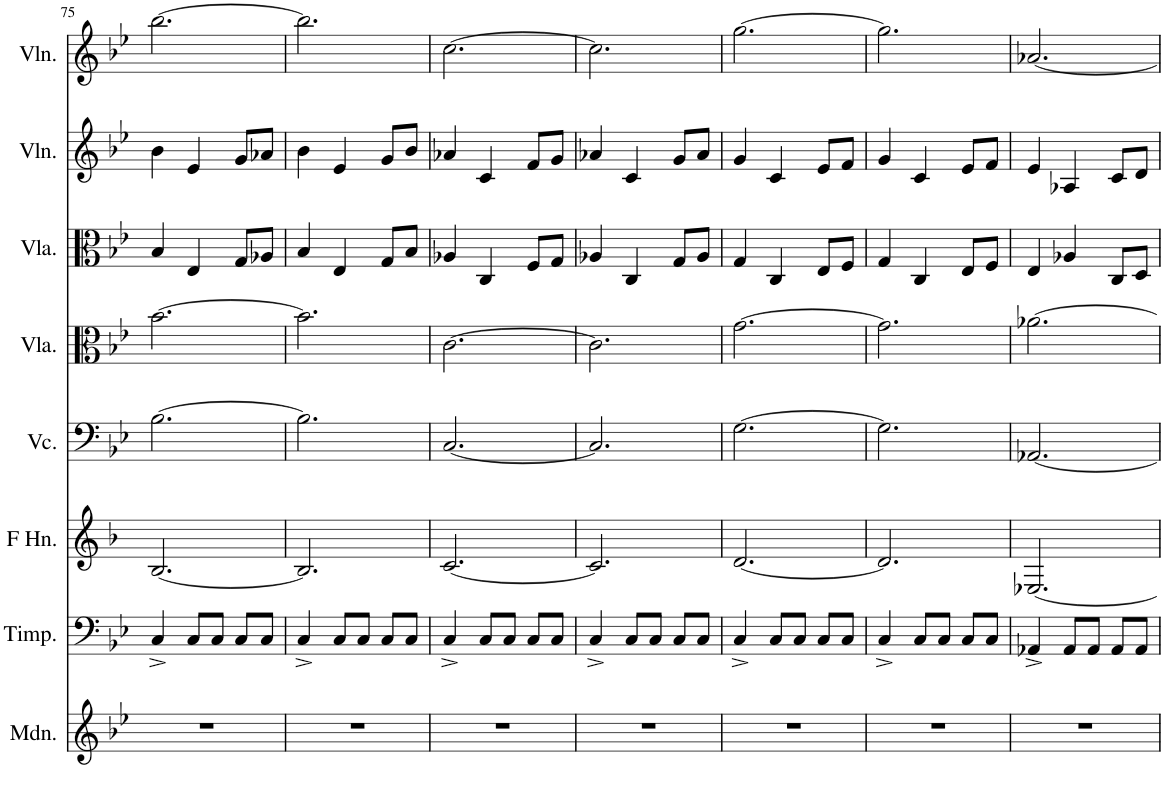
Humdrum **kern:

**kern	**kern	**kern	**kern	**kern	**kern	**kern	**kern
*part8	*part7	*part6	*part5	*part4	*part3	*part2	*part1
*staff8	*staff7	*staff6	*staff5	*staff4	*staff3	*staff2	*staff1
*I"Mandolin	*I"Timpani	*I"Horn in F	*I"Violoncello	*I"Viola	*I"Viola	*I"Violin	*I"Violin
*I'Mdn.	*I'Timp.	*	*I'Vc.	*I'Vla.	*I'Vla.	*I'Vln.	*I'Vln.
!!LO:PB:g=z
*clefG2	*clefF4	*clefG2	*clefF4	*clefC3	*clefC3	*clefG2	*clefG2
*	*	*Trd4c7	*	*	*	*	*
*k[b-e-]	*k[b-e-]	*k[b-]	*k[b-e-]	*k[b-e-]	*k[b-e-]	*k[b-e-]	*k[b-e-]
*M3/4	*M3/4	*M3/4	*M3/4	*M3/4	*M3/4	*M3/4	*M3/4
=75	=75	=75	=75	=75	=75	=75	=75
2.r	4C^/	[2.B-/	[2.B-\	[2.b-\	4B-/	4b-\	[2.bb-\
.	8C/L	.	.	.	4E-/	4e-/	.
.	8C/J	.	.	.	.	.	.
.	8C/L	.	.	.	8G/L	8g/L	.
.	8C/J	.	.	.	8A-X/J	8a-X/J	.
=76	=76	=76	=76	=76	=76	=76	=76
2.r	4C^/	2.B-/]	2.B-\]	2.b-\]	4B-/	4b-\	2.bb-\]
.	8C/L	.	.	.	4E-/	4e-/	.
.	8C/J	.	.	.	.	.	.
.	8C/L	.	.	.	8G/L	8g/L	.
.	8C/J	.	.	.	8B-/J	8b-/J	.
=77	=77	=77	=77	=77	=77	=77	=77
2.r	4C^/	[2.c/	[2.C/	[2.c\	4A-X/	4a-X/	[2.cc\
.	8C/L	.	.	.	4C/	4c/	.
.	8C/J	.	.	.	.	.	.
.	8C/L	.	.	.	8F/L	8f/L	.
.	8C/J	.	.	.	8G/J	8g/J	.
=78	=78	=78	=78	=78	=78	=78	=78
2.r	4C^/	2.c/]	2.C/]	2.c\]	4A-X/	4a-X/	2.cc\]
.	8C/L	.	.	.	4C/	4c/	.
.	8C/J	.	.	.	.	.	.
.	8C/L	.	.	.	8G/L	8g/L	.
.	8C/J	.	.	.	8A-/J	8a-/J	.
=79	=79	=79	=79	=79	=79	=79	=79
2.r	4C^/	[2.d/	[2.G\	[2.g\	4G/	4g/	[2.gg\
.	8C/L	.	.	.	4C/	4c/	.
.	8C/J	.	.	.	.	.	.
.	8C/L	.	.	.	8E-/L	8e-/L	.
.	8C/J	.	.	.	8F/J	8f/J	.
=80	=80	=80	=80	=80	=80	=80	=80
2.r	4C^/	2.d/]	2.G\]	2.g\]	4G/	4g/	2.gg\]
.	8C/L	.	.	.	4C/	4c/	.
.	8C/J	.	.	.	.	.	.
.	8C/L	.	.	.	8E-/L	8e-/L	.
.	8C/J	.	.	.	8F/J	8f/J	.
=81	=81	=81	=81	=81	=81	=81	=81
2.r	4AA-X^/	[2.E-X/	[2.AA-X/	[2.a-X\	4E-/	4e-/	[2.a-X/
.	8AA-/L	.	.	.	4A-X/	4A-X/	.
.	8AA-/J	.	.	.	.	.	.
.	8AA-/L	.	.	.	8C/L	8c/L	.
.	8AA-/J	.	.	.	8D/J	8d/J	.
=	=	=	=	=	=	=	=
*-	*-	*-	*-	*-	*-	*-	*-
